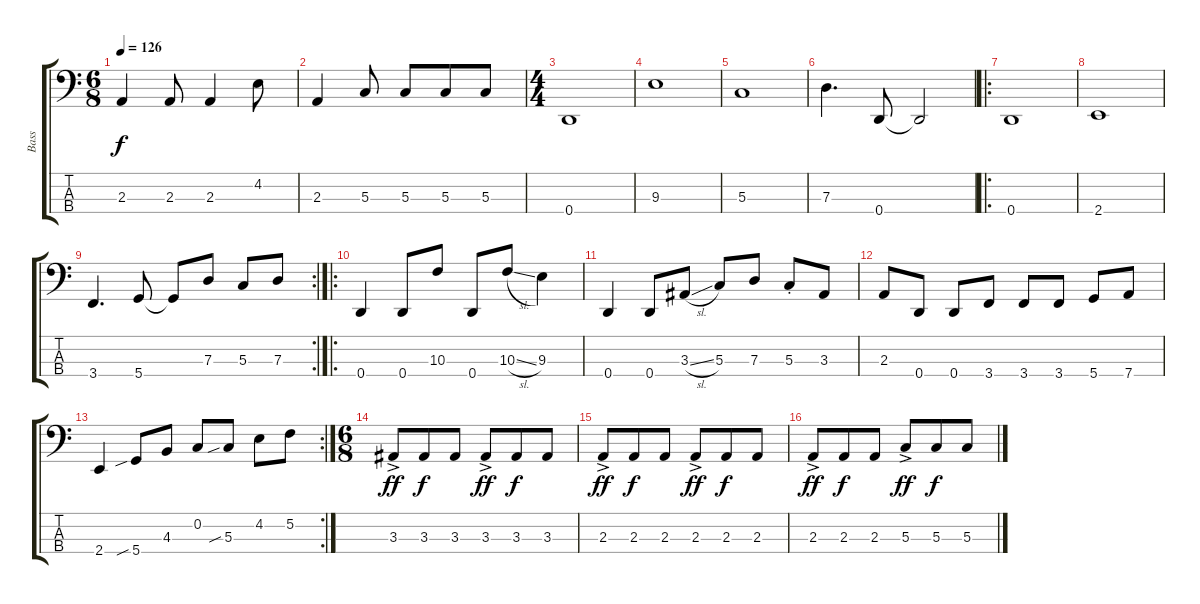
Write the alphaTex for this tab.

\track ("Bass" "Bass") {instrument electricbassfinger}
\staff {score tabs}
\tuning (F2 C2 G1 D1) {hide}
\ts (6 8)
\tempo 126
\clef f4
\ks c
2.3.4{dy f} 2.3.8 2.3.4 4.2.8 |
2.3.4 5.3.8 5.3.8 5.3.8 5.3.8 |
\ts (4 4)
0.4.1 |
9.3.1 |
5.3.1 |
7.3.4{d} 0.4.8 0.4{t}.2 |
\ro
0.4.1 |
2.4.1 |
\rc 2
3.4.4{d} 5.4.8 5.4{t}.8 7.3.8 5.3.8 7.3.8 |
\ro
0.4.4 0.4.8 10.3.8 0.4.8 10.3{sl}.8 9.3.4 |
0.4.4 0.4.8 3.3{sl}.8 5.3.8 7.3.8 5.3{st}.8 3.3.8 |
2.3.8 0.4.8 0.4.8 3.4.8 3.4.8 3.4.8 5.4.8 7.4.8 |
\rc 2
2.4.4 5.4{sib}.8 4.3.8 0.2.8 5.3{sib}.8 4.2.8 5.2.8 |
\ts (6 8)
3.3{ac}.8{dy ff} 3.3.8{dy f} 3.3.8 3.3{ac}.8{dy ff} 3.3.8{dy f} 3.3.8 |
2.3{ac}.8{dy ff} 2.3.8{dy f} 2.3.8 2.3{ac}.8{dy ff} 2.3.8{dy f} 2.3.8 |
2.3{ac}.8{dy ff} 2.3.8{dy f} 2.3.8 5.3{ac}.8{dy ff} 5.3.8{dy f} 5.3.8
